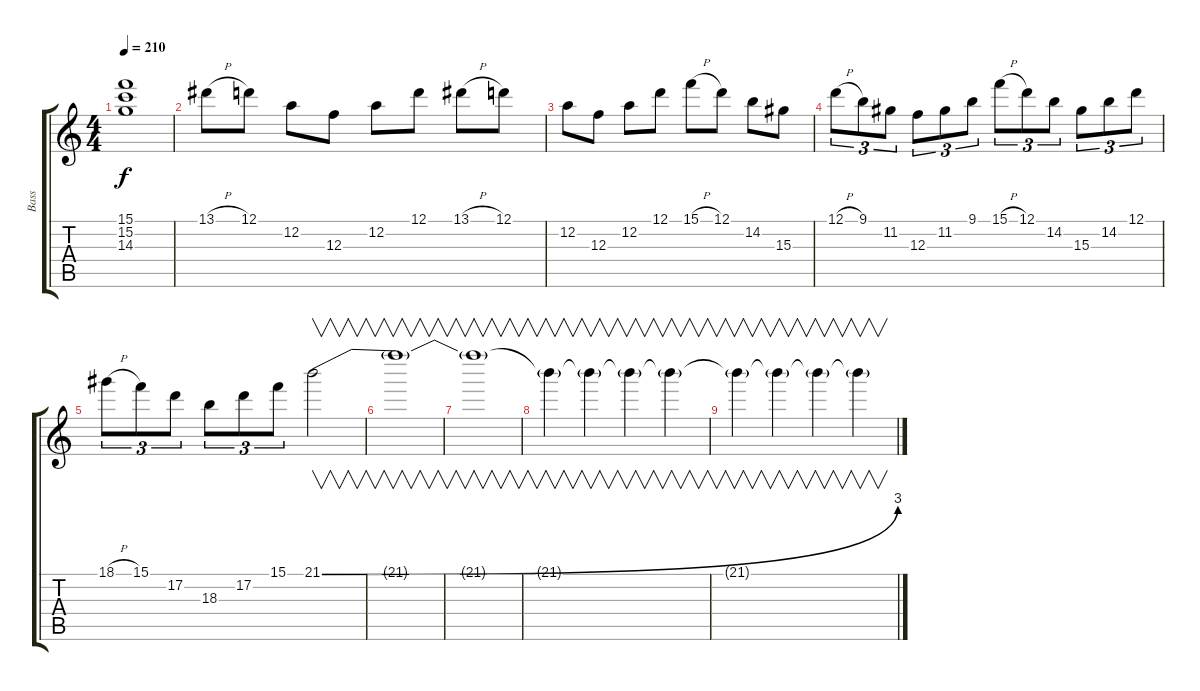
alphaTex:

\track ("Bass" "Bass") {instrument distortionguitar}
\staff {score tabs}
\tuning (D4 A3 F3 C3 G2 D2) {hide}
\ts (4 4)
\tempo 210
\clef g2
\ks c
(15.1 15.2 14.3).1{dy f} |
13.1{h}.8 12.1.8 12.2.8 12.3.8 12.2.8 12.1.8 13.1{h}.8 12.1.8 |
12.2.8 12.3.8 12.2.8 12.1.8 15.1{h}.8 12.1.8 14.2.8 15.3.8 |
12.1{h}.8{tu (3 2)} 9.1.8{tu (3 2)} 11.2.8{tu (3 2)} 12.3.8{tu (3 2)} 11.2.8{tu (3 2)} 9.1.8{tu (3 2)} 15.1{h}.8{tu (3 2)} 12.1.8{tu (3 2)} 14.2.8{tu (3 2)} 15.3.8{tu (3 2)} 14.2.8{tu (3 2)} 12.1.8{tu (3 2)} |
18.1{h}.8{tu (3 2)} 15.1.8{tu (3 2)} 17.2.8{tu (3 2)} 18.3.8{tu (3 2)} 17.2.8{tu (3 2)} 15.1.8{tu (3 2)} 21.1{be (bend 0 0 60 12)}.2{v} |
21.1{t}.1{v} |
21.1{t}.1{v} |
21.1{t}.4{v volume 11} 21.1{t}.4{v volume 10} 21.1{t}.4{v volume 9} 21.1{t}.4{v volume 8} |
21.1{t}.4{v volume 7} 21.1{t}.4{v volume 5} 21.1{t}.4{v volume 3} 21.1{t}.4{v volume 0}
